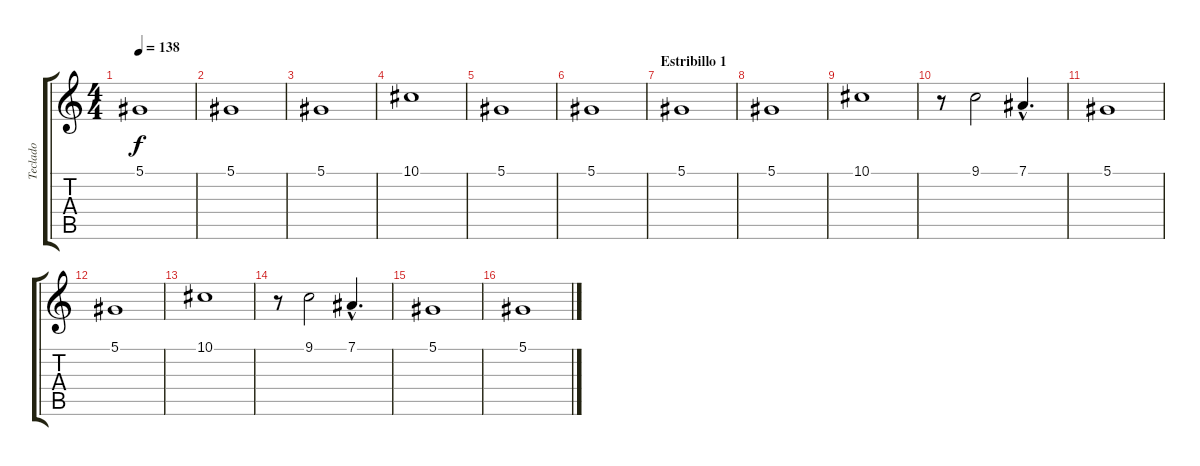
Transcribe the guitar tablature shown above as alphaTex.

\track ("Teclado" "Teclado") {instrument churchorgan}
\staff {score tabs}
\tuning (Eb4 Bb3 Gb3 Db3 Ab2 Eb2) {hide}
\ts (4 4)
\tempo 138
\clef g2
\ks c
5.1.1{dy f} |
5.1.1 |
5.1.1 |
10.1.1 |
5.1.1 |
5.1.1 |
\section ("" "Estribillo 1")
5.1.1 |
5.1.1 |
10.1.1 |
r.8 9.1.2 7.1{hac}.4{d} |
5.1.1 |
5.1.1 |
10.1.1 |
r.8 9.1.2 7.1{hac}.4{d} |
5.1.1 |
5.1.1
